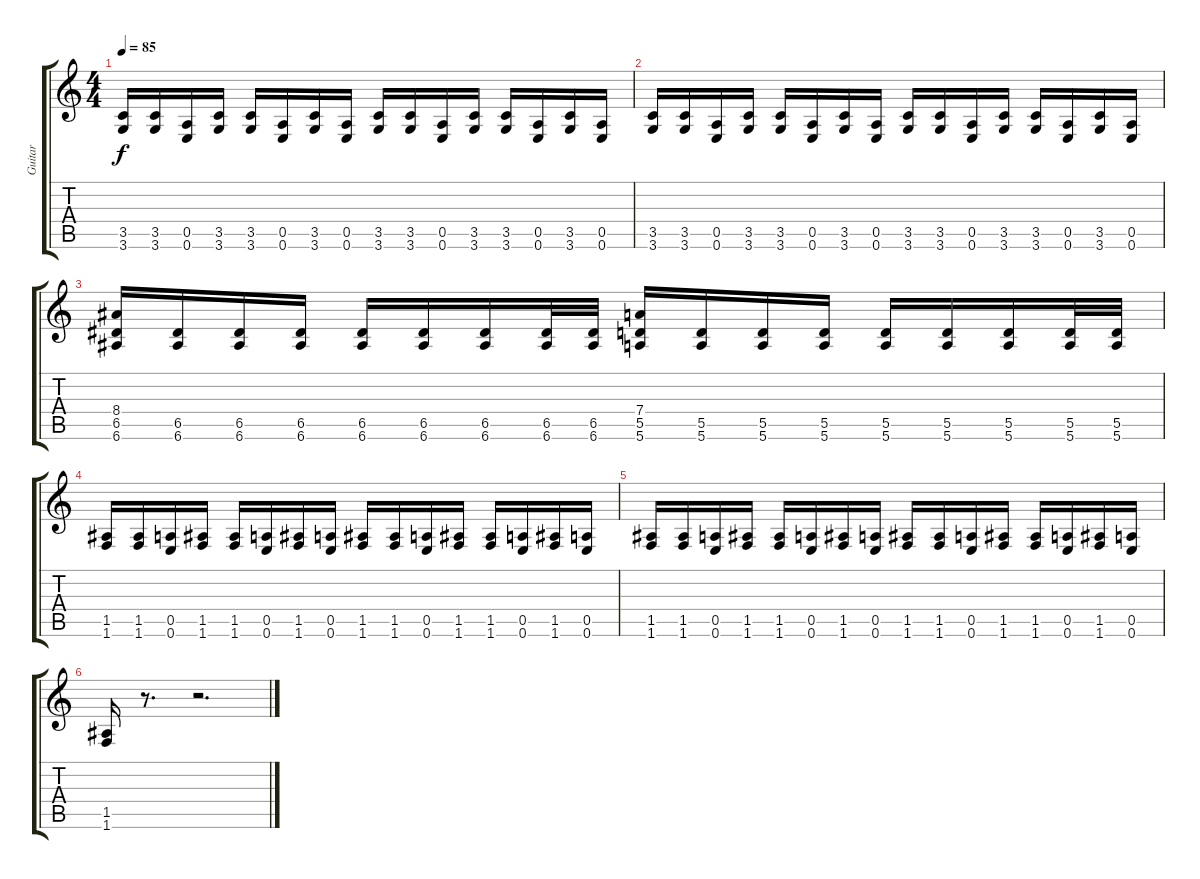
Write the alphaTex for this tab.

\track ("Guitar" "Guitar") {instrument distortionguitar}
\staff {score tabs}
\tuning (E4 B3 G3 D3 A2 E2) {hide}
\ts (4 4)
\tempo 85
\clef g2
\ks c
(3.5 3.6).16{dy f} (3.5 3.6).16 (0.5 0.6).16 (3.5 3.6).16 (3.5 3.6).16 (0.5 0.6).16 (3.5 3.6).16 (0.5 0.6).16 (3.5 3.6).16 (3.5 3.6).16 (0.5 0.6).16 (3.5 3.6).16 (3.5 3.6).16 (0.5 0.6).16 (3.5 3.6).16 (0.5 0.6).16 |
(3.5 3.6).16 (3.5 3.6).16 (0.5 0.6).16 (3.5 3.6).16 (3.5 3.6).16 (0.5 0.6).16 (3.5 3.6).16 (0.5 0.6).16 (3.5 3.6).16 (3.5 3.6).16 (0.5 0.6).16 (3.5 3.6).16 (3.5 3.6).16 (0.5 0.6).16 (3.5 3.6).16 (0.5 0.6).16 |
(8.4 6.5 6.6).16 (6.5 6.6).16 (6.5 6.6).16 (6.5 6.6).16 (6.5 6.6).16 (6.5 6.6).16 (6.5 6.6).16 (6.5 6.6).32 (6.5 6.6).32 (7.4 5.5 5.6).16 (5.5 5.6).16 (5.5 5.6).16 (5.5 5.6).16 (5.5 5.6).16 (5.5 5.6).16 (5.5 5.6).16 (5.5 5.6).32 (5.5 5.6).32 |
(1.5 1.6).16 (1.5 1.6).16 (0.5 0.6).16 (1.5 1.6).16 (1.5 1.6).16 (0.5 0.6).16 (1.5 1.6).16 (0.5 0.6).16 (1.5 1.6).16 (1.5 1.6).16 (0.5 0.6).16 (1.5 1.6).16 (1.5 1.6).16 (0.5 0.6).16 (1.5 1.6).16 (0.5 0.6).16 |
(1.5 1.6).16 (1.5 1.6).16 (0.5 0.6).16 (1.5 1.6).16 (1.5 1.6).16 (0.5 0.6).16 (1.5 1.6).16 (0.5 0.6).16 (1.5 1.6).16 (1.5 1.6).16 (0.5 0.6).16 (1.5 1.6).16 (1.5 1.6).16 (0.5 0.6).16 (1.5 1.6).16 (0.5 0.6).16 |
(1.5 1.6).16 r.8{d} r.2{d}
